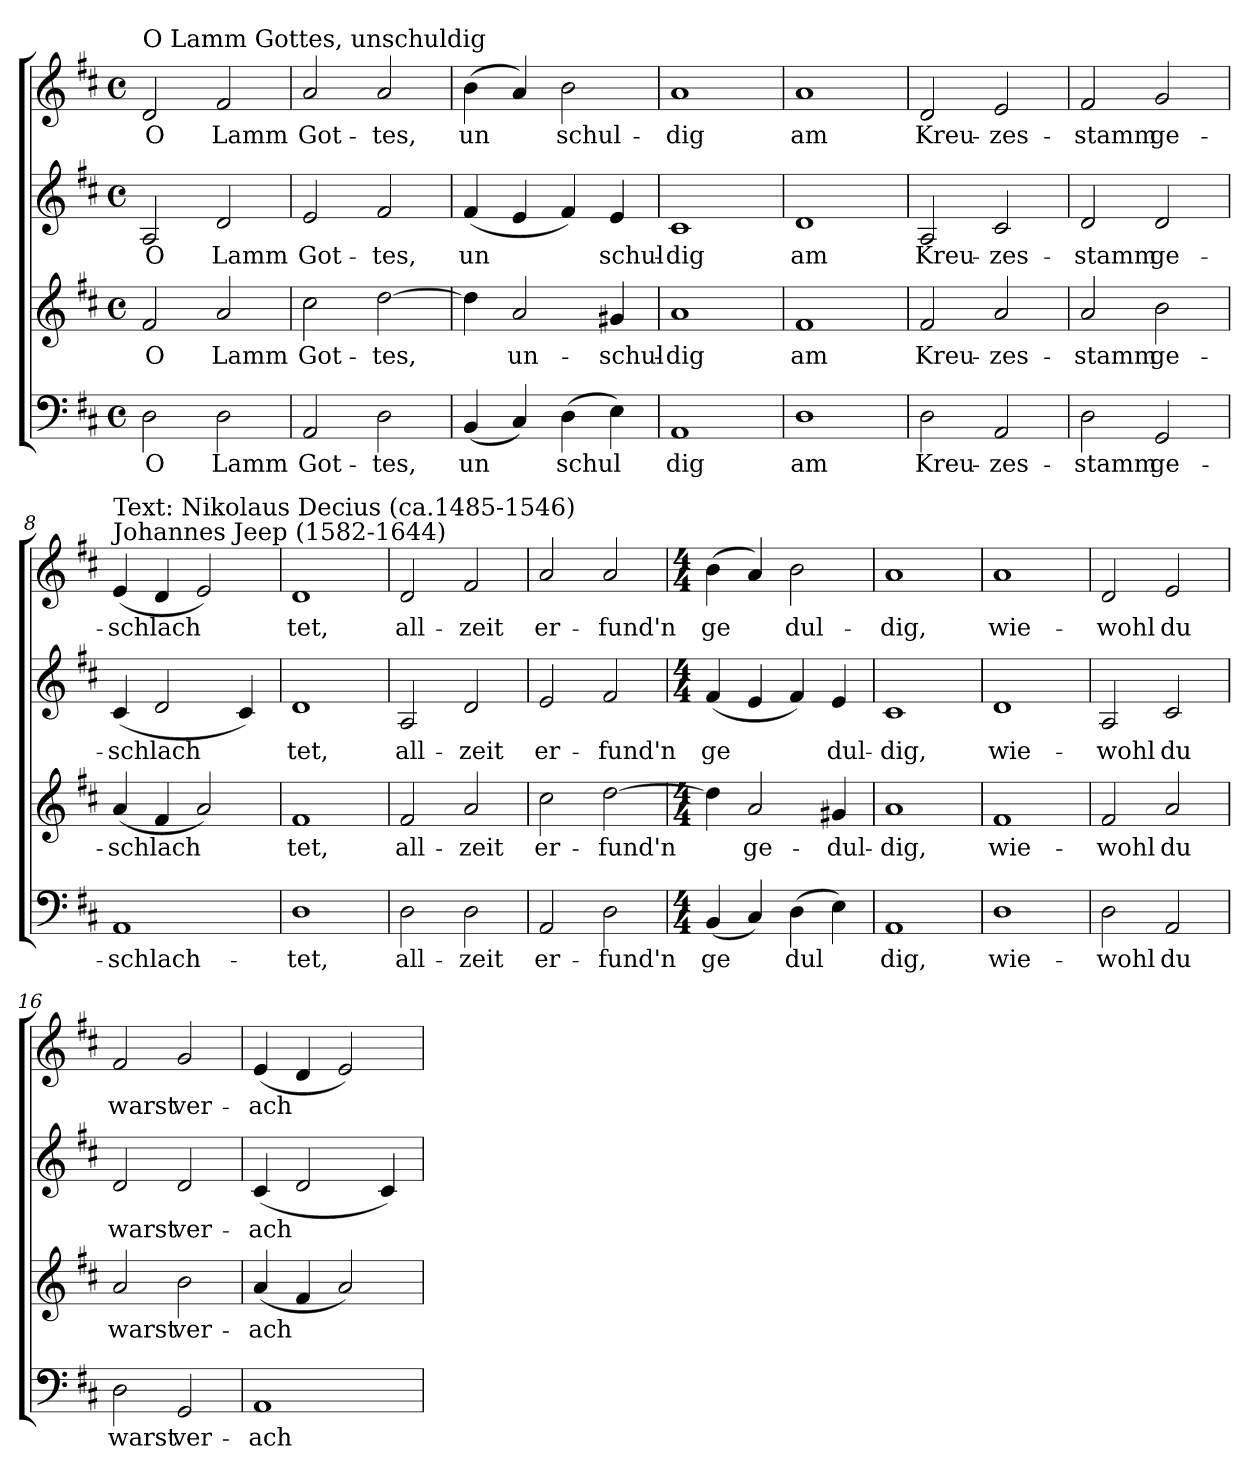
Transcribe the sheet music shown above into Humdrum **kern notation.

**kern	**text	**kern	**text	**kern	**text	**kern	**text
*part4	*part4	*part3	*part3	*part2	*part2	*part1	*part1
*staff4	*staff4	*staff3	*staff3	*staff2	*staff2	*staff1	*staff1
*clefF4	*	*clefG2	*	*clefG2	*	*clefG2	*
*k[f#c#]	*	*k[f#c#]	*	*k[f#c#]	*	*k[f#c#]	*
*D:	*	*D:	*	*D:	*	*D:	*
*M4/4	*	*M4/4	*	*M4/4	*	*M4/4	*
*met(c)	*	*met(c)	*	*met(c)	*	*met(c)	*
=1	=1	=1	=1	=1	=1	=1	=1
!	!	!	!	!	!	!LO:TX:a:t=O Lamm Gottes, unschuldig	!
!	!LO:LY:b	!	!LO:LY:b	!	!LO:LY:b	!	!LO:LY:b
2D\	O	2f#/	O	2A/	O	2d/	O
!	!LO:LY:b	!	!LO:LY:b	!	!LO:LY:b	!	!LO:LY:b
2D\	Lamm	2a/	Lamm	2d/	Lamm	2f#/	Lamm
=2	=2	=2	=2	=2	=2	=2	=2
!	!LO:LY:b	!	!LO:LY:b	!	!LO:LY:b	!	!LO:LY:b
2AA/	Got-	2cc#\	Got-	2e/	Got-	2a/	Got-
!	!LO:LY:b	!	!LO:LY:b	!	!LO:LY:b	!	!LO:LY:b
2D\	-tes,	[2dd\	-tes,	2f#/	-tes,	2a/	-tes,
=3	=3	=3	=3	=3	=3	=3	=3
!	!LO:LY:b	!	!	!	!LO:LY:b	!	!LO:LY:b
(<4BB/	un	4dd\]	.	(<4f#/	un	(<4b\	un
!	!	!	!LO:LY:b	!	!	!	!
4C#/)	.	2a/	un-	4e/	.	4a/)	.
!	!LO:LY:b	!	!	!	!	!	!LO:LY:b
(>4D\	schul	.	.	4f#/)	.	2b\	schul-
!	!	!	!LO:LY:b	!	!LO:LY:b	!	!
4E\)	.	4g#X/	-schul-	4e/	schul-	.	.
=4	=4	=4	=4	=4	=4	=4	=4
!	!LO:LY:b	!	!LO:LY:b	!	!LO:LY:b	!	!LO:LY:b
1AA	dig	1a	-dig	1c#	-dig	1a	-dig
=5	=5	=5	=5	=5	=5	=5	=5
!	!LO:LY:b	!	!LO:LY:b	!	!LO:LY:b	!	!LO:LY:b
1D	am	1f#	am	1d	am	1a	am
=6	=6	=6	=6	=6	=6	=6	=6
!	!LO:LY:b	!	!LO:LY:b	!	!LO:LY:b	!	!LO:LY:b
2D\	Kreu-	2f#/	Kreu-	2A/	Kreu-	2d/	Kreu-
!	!LO:LY:b	!	!LO:LY:b	!	!LO:LY:b	!	!LO:LY:b
2AA/	-zes-	2a/	-zes-	2c#/	-zes-	2e/	-zes-
=7	=7	=7	=7	=7	=7	=7	=7
!	!LO:LY:b	!	!LO:LY:b	!	!LO:LY:b	!	!LO:LY:b
2D\	-stamm	2a/	-stamm	2d/	-stamm	2f#/	-stamm
!	!LO:LY:b	!	!LO:LY:b	!	!LO:LY:b	!	!LO:LY:b
2GG/	ge-	2b\	ge-	2d/	ge-	2g/	ge-
=8	=8	=8	=8	=8	=8	=8	=8
!	!	!	!	!	!	!LO:TX:a:t=Johannes Jeep (1582-1644)	!
!	!	!	!	!	!	!LO:TX:a:t=Text&colon; Nikolaus Decius (ca.1485-1546)	!
!	!LO:LY:b	!	!LO:LY:b	!	!LO:LY:b	!	!LO:LY:b
1AA	-schlach-	(<4a/	-schlach	(<4c#/	-schlach	(<4e/	-schlach
.	.	4f#/	.	2d/	.	4d/	.
.	.	2a/)	.	.	.	2e/)	.
.	.	.	.	4c#/)	.	.	.
=9	=9	=9	=9	=9	=9	=9	=9
!	!LO:LY:b	!	!LO:LY:b	!	!LO:LY:b	!	!LO:LY:b
1D	-tet,	1f#	tet,	1d	tet,	1d	tet,
=10	=10	=10	=10	=10	=10	=10	=10
!	!LO:LY:b	!	!LO:LY:b	!	!LO:LY:b	!	!LO:LY:b
2D\	all-	2f#/	all-	2A/	all-	2d/	all-
!	!LO:LY:b	!	!LO:LY:b	!	!LO:LY:b	!	!LO:LY:b
2D\	-zeit	2a/	-zeit	2d/	-zeit	2f#/	-zeit
=11	=11	=11	=11	=11	=11	=11	=11
!	!LO:LY:b	!	!LO:LY:b	!	!LO:LY:b	!	!LO:LY:b
2AA/	er-	2cc#\	er-	2e/	er-	2a/	er-
!	!LO:LY:b	!	!LO:LY:b	!	!LO:LY:b	!	!LO:LY:b
2D\	-fund'n	[2dd\	-fund'n	2f#/	-fund'n	2a/	-fund'n
!!LO:LB:g=z
=12	=12	=12	=12	=12	=12	=12	=12
*M4/4	*	*M4/4	*	*M4/4	*	*M4/4	*
!	!LO:LY:b	!	!	!	!LO:LY:b	!	!LO:LY:b
(<4BB/	ge	4dd\]	.	(<4f#/	ge	(<4b\	ge
!	!	!	!LO:LY:b	!	!	!	!
4C#/)	.	2a/	ge-	4e/	.	4a/)	.
!	!LO:LY:b	!	!	!	!	!	!LO:LY:b
(>4D\	dul	.	.	4f#/)	.	2b\	dul-
!	!	!	!LO:LY:b	!	!LO:LY:b	!	!
4E\)	.	4g#X/	-dul-	4e/	dul-	.	.
=13	=13	=13	=13	=13	=13	=13	=13
!	!LO:LY:b	!	!LO:LY:b	!	!LO:LY:b	!	!LO:LY:b
1AA	dig,	1a	-dig,	1c#	-dig,	1a	-dig,
=14	=14	=14	=14	=14	=14	=14	=14
!	!LO:LY:b	!	!LO:LY:b	!	!LO:LY:b	!	!LO:LY:b
1D	wie-	1f#	wie-	1d	wie-	1a	wie-
=15	=15	=15	=15	=15	=15	=15	=15
!	!LO:LY:b	!	!LO:LY:b	!	!LO:LY:b	!	!LO:LY:b
2D\	-wohl	2f#/	-wohl	2A/	-wohl	2d/	-wohl
!	!LO:LY:b	!	!LO:LY:b	!	!LO:LY:b	!	!LO:LY:b
2AA/	du	2a/	du	2c#/	du	2e/	du
=16	=16	=16	=16	=16	=16	=16	=16
!	!LO:LY:b	!	!LO:LY:b	!	!LO:LY:b	!	!LO:LY:b
2D\	warst	2a/	warst	2d/	warst	2f#/	warst
!	!LO:LY:b	!	!LO:LY:b	!	!LO:LY:b	!	!LO:LY:b
2GG/	ver-	2b\	ver-	2d/	ver-	2g/	ver-
=17	=17	=17	=17	=17	=17	=17	=17
!	!LO:LY:b	!	!LO:LY:b	!	!LO:LY:b	!	!LO:LY:b
1AA	-ach-	(<4a/	-ach	(<4c#/	-ach	(<4e/	-ach
.	.	4f#/	.	2d/	.	4d/	.
.	.	2a/)	.	.	.	2e/)	.
.	.	.	.	4c#/)	.	.	.
=	=	=	=	=	=	=	=
*-	*-	*-	*-	*-	*-	*-	*-
